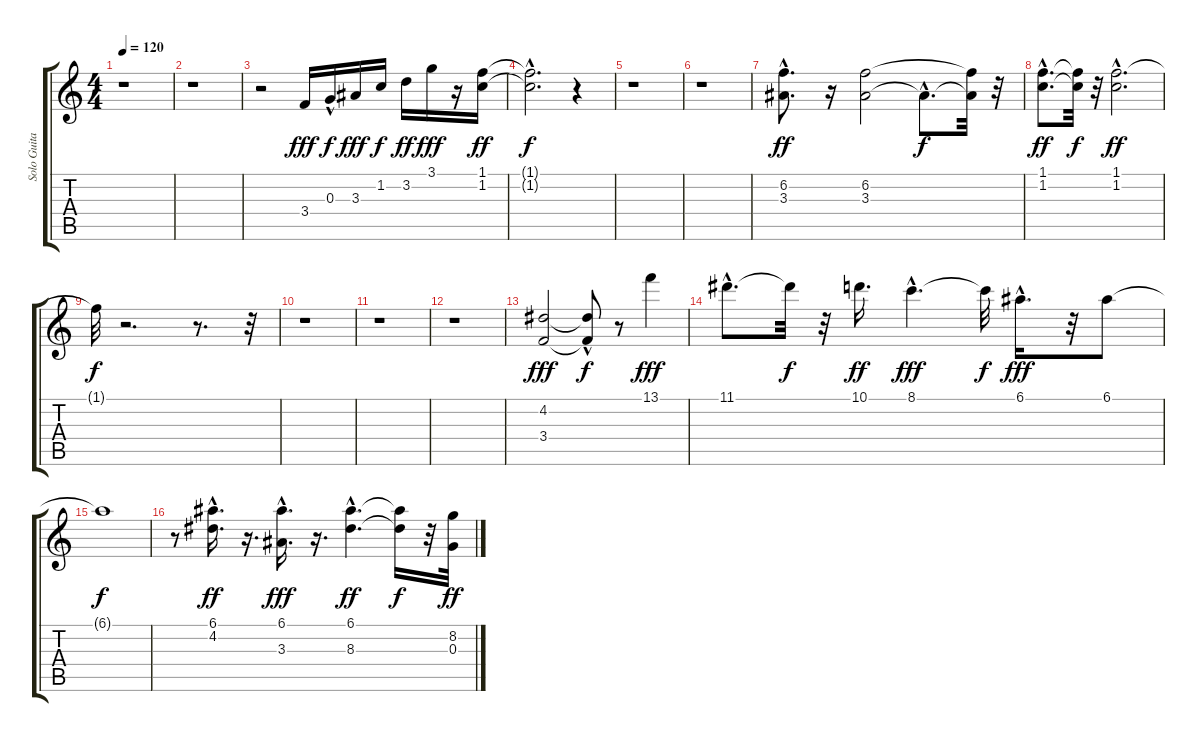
\track ("Solo Guitar" "Solo Guita") {instrument overdrivenguitar}
\staff {score tabs}
\tuning (E4 B3 G3 D3 A2 E2) {hide}
\ts (4 4)
\tempo 120
\clef g2
\ks c
r.1{dy f} |
r.1 |
r.2 3.4.16{dy fff} 0.3{hac}.16{dy f} 3.3.16{dy fff} 1.2.16{dy f} 3.2.16{dy ff} 3.1.16{dy fff} r.16 (1.1 1.2).16{dy ff} |
(1.1{hac t} 1.2{hac t}).2{d dy f} r.4 |
r.1 |
r.1 |
(6.2{hac} 3.3{hac}).8{d dy ff} r.16 (6.2 3.3).2 3.3{hac t}.8{d dy f} (6.2{t} 3.3{t}).32 r.32 |
(1.1{hac} 1.2{hac}).8{d dy ff} (1.1{t} 1.2{t}).32{dy f} r.32 (1.1{hac} 1.2{hac}).2{d dy ff} |
1.1{t}.32{dy f} r.2{d} r.8{d} r.32 |
r.1 |
r.1 |
r.1 |
(4.2 3.4).2{dy fff} (4.2{t} 3.4{hac t}).8{dy f} r.8 13.1.4{dy fff} |
11.1{hac}.8{d} 11.1{t}.32{dy f} r.32 10.1.16{d dy ff} 8.1{hac}.4{d dy fff} 8.1{t}.32{dy f} 6.1{hac}.16{d dy fff} r.32 6.1.8 |
6.1{t}.1{dy f} |
r.8 (6.1{hac} 4.2{hac}).16{d dy ff} r.16{d} (6.1{hac} 3.3{hac}).16{d dy fff} r.16{d} (6.1{hac} 8.3{hac}).4{d dy ff} (6.1{t} 8.3{t}).16{dy f} r.32 (8.2 0.3).32{dy ff}
